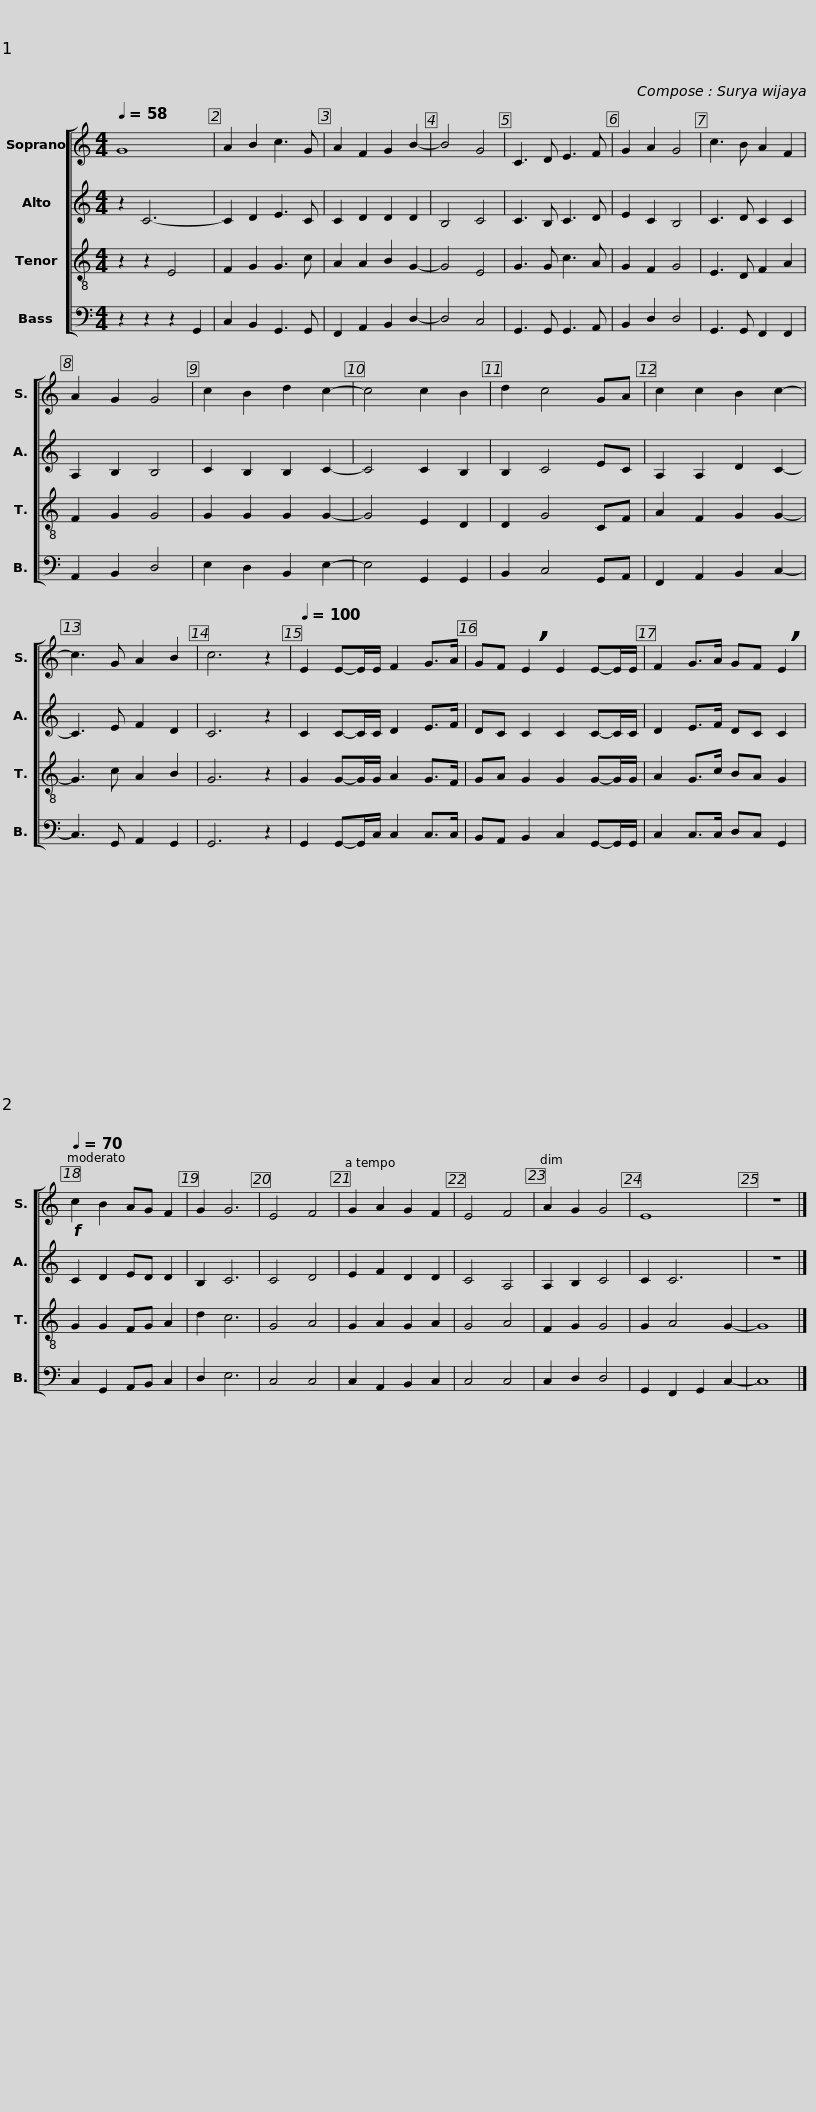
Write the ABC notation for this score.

X:1
%%score [ 1 2 3 4 ]
L:1/8
Q:1/4=58
M:4/4
I:linebreak $
K:C
V:1 treble
V:2 treble
V:3 treble-8
V:4 bass
V:1
 G8 | A2 B2 c3 G | A2 F2 G2 B2- | B4 G4 | C3 D E3 F | %5
 G2 A2 G4 | c3 B A2 F2 | A2 G2 G4 |$ c2 B2 d2 c2- | c4 c2 B2 | %10
 d2 c4 GA | c2 c2 B2 c2- | c3 G A2 B2 | c6 z2 |[Q:1/4=100] E2 E-E/E/ F2 G>A |$ %15
 GF !breath!E2 E2 E-E/E/ | F2 G>A GF !breath!E2 |[Q:1/4=70]!f! c2 B2 AG F2 | G2 G6 | E4 F4 | %20
 G2 A2 G2 F2 | E4 F4 | A2 G2 G4 |$ E8 | z8 |] %25
V:2
 z2 C6- | C2 D2 E3 C | C2 D2 D2 D2 | B,4 C4 | C3 B, C3 D | %5
 E2 C2 B,4 | C3 D C2 C2 | A,2 B,2 B,4 |$ C2 B,2 B,2 C2- | C4 C2 B,2 | %10
 B,2 C4 EC | A,2 A,2 D2 C2- | C3 E F2 D2 | C6 z2 | C2 C-C/C/ D2 E>F |$ %15
 DC C2 C2 C-C/C/ | D2 E>F DC C2 | C2 D2 ED D2 | B,2 C6 | C4 D4 | %20
 E2 F2 D2 D2 | C4 A,4 | A,2 B,2 C4 |$ C2 C6 | z8 |] %25
V:3
 z2 z2 E4 | F2 G2 G3 c | A2 A2 B2 G2- | G4 E4 | G3 G c3 A | %5
 G2 F2 G4 | E3 D F2 A2 | F2 G2 G4 |$ G2 G2 G2 G2- | G4 E2 D2 | %10
 D2 G4 CF | A2 F2 G2 G2- | G3 c A2 B2 | G6 z2 | G2 G-G/G/ A2 G>F |$ %15
 GA G2 G2 G-G/G/ | A2 G>c BA G2 | G2 G2 FG A2 | d2 c6 | G4 A4 | %20
 G2 A2 G2 A2 | G4 A4 | F2 G2 G4 |$ G2 A4 G2- | G8 |] %25
V:4
 z2 z2 z2 G,,2 | C,2 B,,2 G,,3 G,, | F,,2 A,,2 B,,2 D,2- | D,4 C,4 | G,,3 G,, G,,3 A,, | %5
 B,,2 D,2 D,4 | G,,3 G,, F,,2 F,,2 | A,,2 B,,2 D,4 |$ E,2 D,2 B,,2 E,2- | E,4 G,,2 G,,2 | %10
 B,,2 C,4 G,,A,, | F,,2 A,,2 B,,2 C,2- | C,3 G,, A,,2 G,,2 | G,,6 z2 | G,,2 G,,-G,,/C,/ C,2 C,>C, |$ %15
 B,,A,, B,,2 C,2 G,,-G,,/G,,/ | C,2 C,>C, D,C, G,,2 | C,2 G,,2 A,,B,, C,2 | D,2 E,6 | C,4 C,4 | %20
 C,2 A,,2 B,,2 C,2 | C,4 C,4 | C,2 D,2 D,4 |$ G,,2 F,,2 G,,2 C,2- | C,8 |] %25
